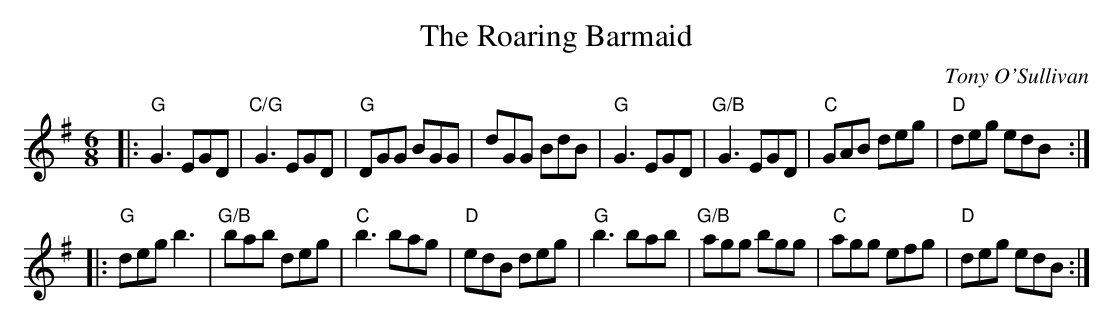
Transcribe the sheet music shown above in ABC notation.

X:1
T: The Roaring Barmaid
C:Tony O'Sullivan
M:6/8
L:1/8
K:G
|: "G"G3 EGD |"C/G"G3 EGD |"G"DGG BGG |dGG BdB \
|  "G"G3 EGD |"G/B"G3 EGD |"C"GAB deg |"D" deg edB :|
|: "G"deg b3 |"G/B"bab deg  |"C"b3 bag |"D"edB deg \
|  "G"b3 bab |"G/B"agg bgg |"C"agg efg|"D"deg edB :|
